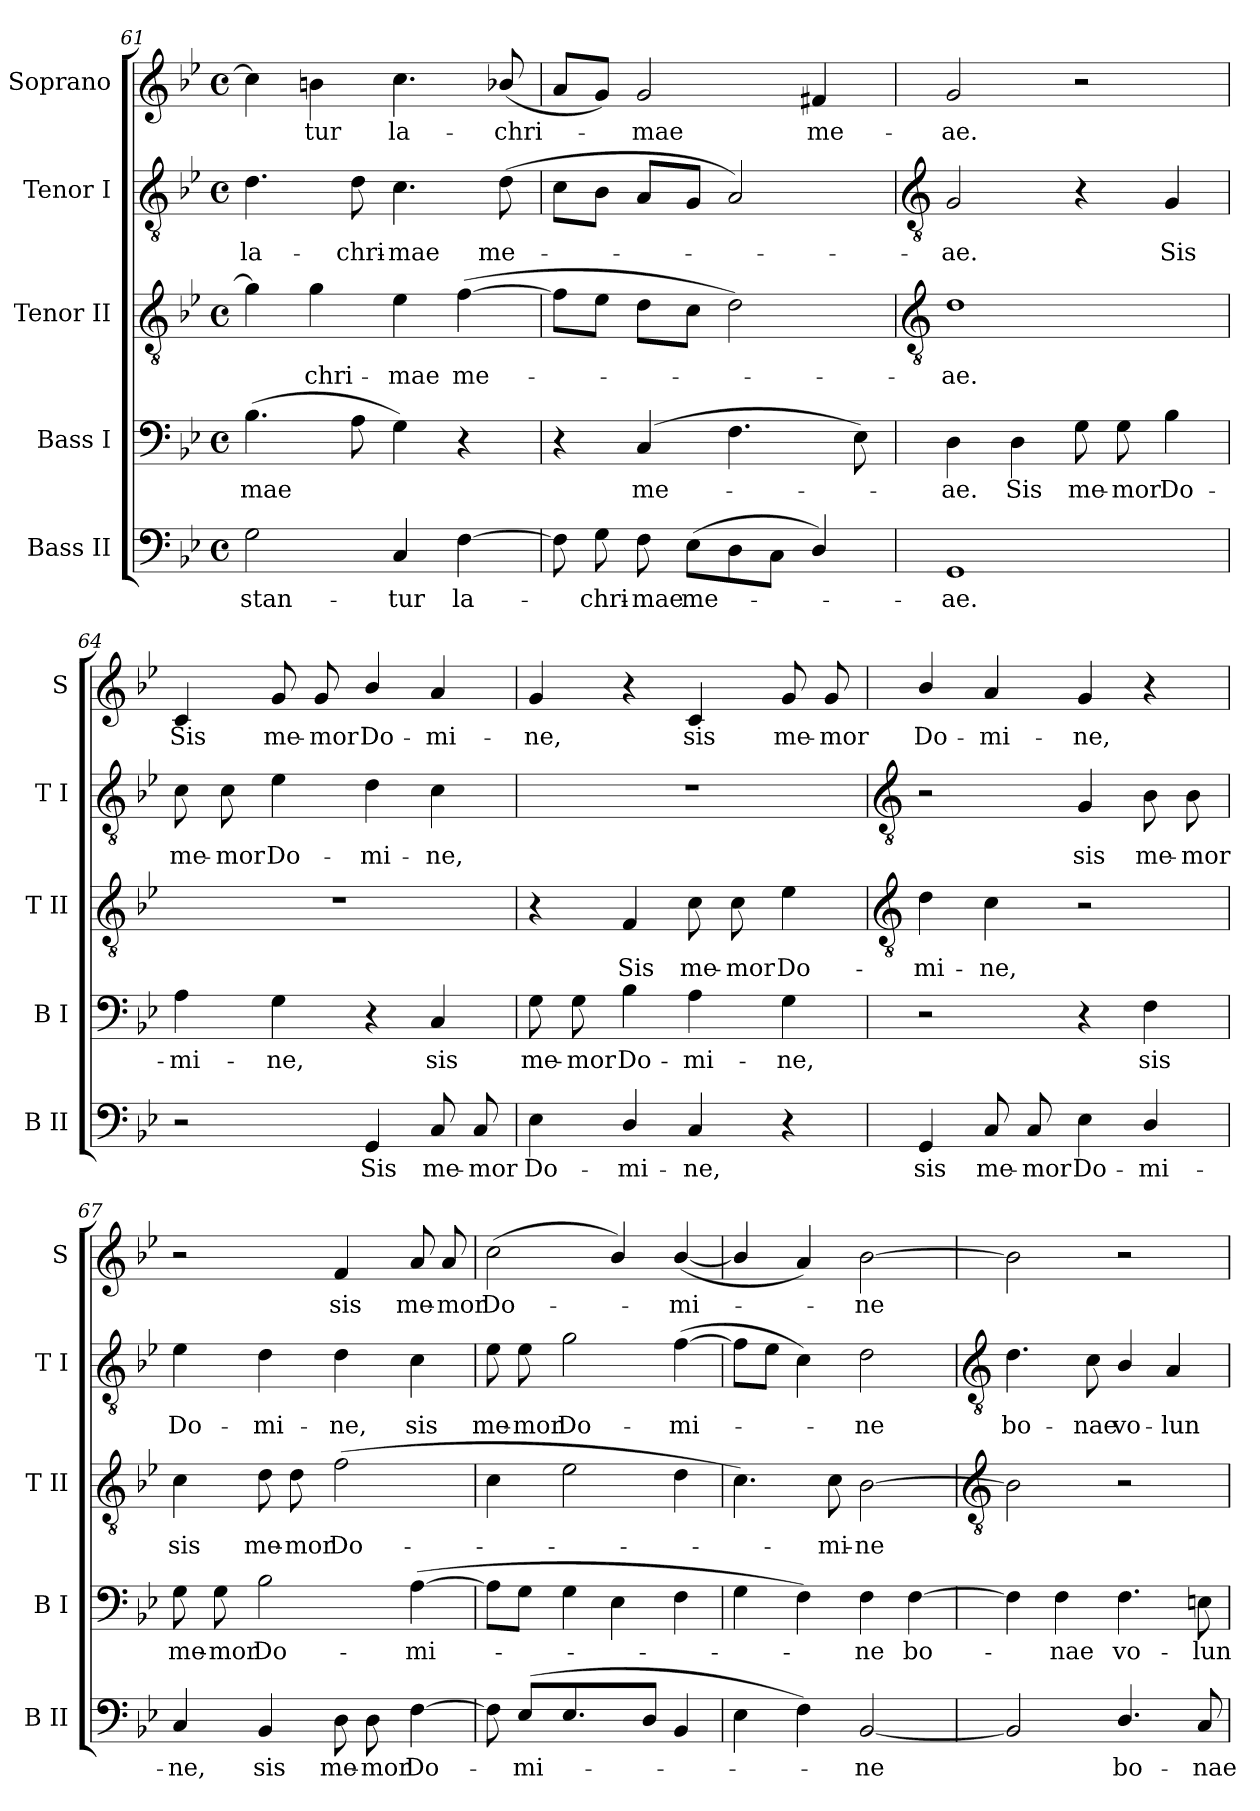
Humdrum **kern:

**kern	**text	**kern	**text	**kern	**text	**kern	**text	**kern	**text
*part5	*part5	*part4	*part4	*part3	*part3	*part2	*part2	*part1	*part1
*staff5	*staff5	*staff4	*staff4	*staff3	*staff3	*staff2	*staff2	*staff1	*staff1
*I"Bass II	*	*I"Bass I	*	*I"Tenor II	*	*I"Tenor I	*	*I"Soprano	*
*I'B II	*	*I'B I	*	*I'T II	*	*I'T I	*	*I'S	*
*clefF4	*	*clefF4	*	*clefGv2	*	*clefGv2	*	*clefG2	*
*k[b-e-]	*	*k[b-e-]	*	*k[b-e-]	*	*k[b-e-]	*	*k[b-e-]	*
*B-:	*	*B-:	*	*B-:	*	*B-:	*	*B-:	*
*M4/4	*	*M4/4	*	*M4/4	*	*M4/4	*	*M4/4	*
*met(c)	*	*met(c)	*	*met(c)	*	*met(c)	*	*met(c)	*
=61	=61	=61	=61	=61	=61	=61	=61	=61	=61
!	!LO:LY:b	!	!LO:LY:b	!	!	!	!LO:LY:b	!	!
2G	-stan-	(>4.B-	-mae	4g]	.	4.d	la-	4cc]	.
!	!	!	!	!	!LO:LY:b	!	!	!	!LO:LY:b
.	.	.	.	4g	chri-	.	.	4bn	tur
!	!	!	!	!	!	!	!LO:LY:b	!	!
.	.	8A	.	.	.	8d	-chri-	.	.
!	!LO:LY:b	!	!	!	!LO:LY:b	!	!LO:LY:b	!	!LO:LY:b
4C	-tur	4G)	.	4e-	-mae	4.c	-mae	4.cc	la-
!	!LO:LY:b	!	!	!	!LO:LY:b	!	!	!	!
[4F	la-	4r	.	(>[4f	me-	.	.	.	.
!	!	!	!	!	!	!	!LO:LY:b	!	!LO:LY:b
.	.	.	.	.	.	(<8d	me-	(<8b-X/	-chri-
=62	=62	=62	=62	=62	=62	=62	=62	=62	=62
8F]	.	4r	.	8fL]	.	8cL	.	8aL	.
!	!LO:LY:b	!	!	!	!	!	!	!	!
8G	chri-	.	.	8e-J	.	8B-J	.	8gJ)	.
!	!LO:LY:b	!	!LO:LY:b	!	!	!	!	!	!LO:LY:b
8F	-mae	(>4C	me-	8dL	.	8AL	.	2g	mae
!	!LO:LY:b	!	!	!	!	!	!	!	!
(>8E-L	me-	.	.	8cJ	.	8GJ	.	.	.
8D	.	4.F	.	2d)	.	2A)	.	.	.
8CJ	.	.	.	.	.	.	.	.	.
!	!	!	!	!	!	!	!	!	!LO:LY:b
4D/)	.	.	.	.	.	.	.	4f#X	me-
.	.	8E-)	.	.	.	.	.	.	.
!!LO:LB:g=z
=63	=63	=63	=63	=63	=63	=63	=63	=63	=63
*	*	*	*	*clefGv2	*	*clefGv2	*	*	*
!	!LO:LY:b	!	!LO:LY:b	!	!LO:LY:b	!	!LO:LY:b	!	!LO:LY:b
1GG	ae.	4D	ae.	1d	ae.	2G	ae.	2g	-ae.
!	!	!	!LO:LY:b	!	!	!	!	!	!
.	.	4D	Sis	.	.	.	.	.	.
!	!	!	!LO:LY:b	!	!	!	!	!	!
.	.	8G	me-	.	.	4r	.	2r	.
!	!	!	!LO:LY:b	!	!	!	!	!	!
.	.	8G	-mor	.	.	.	.	.	.
!	!	!	!LO:LY:b	!	!	!	!LO:LY:b	!	!
.	.	4B-	Do-	.	.	4G	Sis	.	.
=64	=64	=64	=64	=64	=64	=64	=64	=64	=64
!	!	!	!LO:LY:b	!	!	!	!LO:LY:b	!	!LO:LY:b
2r	.	4A	-mi-	1r	.	8c	me-	4c	Sis
!	!	!	!	!	!	!	!LO:LY:b	!	!
.	.	.	.	.	.	8c	-mor	.	.
!	!	!	!LO:LY:b	!	!	!	!LO:LY:b	!	!LO:LY:b
.	.	4G	-ne,	.	.	4e-	Do-	8g	me-
!	!	!	!	!	!	!	!	!	!LO:LY:b
.	.	.	.	.	.	.	.	8g	-mor
!	!LO:LY:b	!	!	!	!	!	!LO:LY:b	!	!LO:LY:b
4GG	Sis	4r	.	.	.	4d	-mi-	4b-/	Do-
!	!LO:LY:b	!	!LO:LY:b	!	!	!	!LO:LY:b	!	!LO:LY:b
8C	me-	4C	sis	.	.	4c	-ne,	4a	-mi-
!	!LO:LY:b	!	!	!	!	!	!	!	!
8C	-mor	.	.	.	.	.	.	.	.
=65	=65	=65	=65	=65	=65	=65	=65	=65	=65
!	!LO:LY:b	!	!LO:LY:b	!	!	!	!	!	!LO:LY:b
4E-	Do-	8G	me-	4r	.	1r	.	4g	-ne,
!	!	!	!LO:LY:b	!	!	!	!	!	!
.	.	8G	-mor	.	.	.	.	.	.
!	!LO:LY:b	!	!LO:LY:b	!	!LO:LY:b	!	!	!	!
4D/	-mi-	4B-	Do-	4F	Sis	.	.	4r	.
!	!LO:LY:b	!	!LO:LY:b	!	!LO:LY:b	!	!	!	!LO:LY:b
4C	-ne,	4A	-mi-	8c	me-	.	.	4c	sis
!	!	!	!	!	!LO:LY:b	!	!	!	!
.	.	.	.	8c	-mor	.	.	.	.
!	!	!	!LO:LY:b	!	!LO:LY:b	!	!	!	!LO:LY:b
4r	.	4G	-ne,	4e-	Do-	.	.	8g	me-
!	!	!	!	!	!	!	!	!	!LO:LY:b
.	.	.	.	.	.	.	.	8g	-mor
!!LO:LB:g=z
=66	=66	=66	=66	=66	=66	=66	=66	=66	=66
*	*	*	*	*clefGv2	*	*clefGv2	*	*	*
!	!LO:LY:b	!	!	!	!LO:LY:b	!	!	!	!LO:LY:b
4GG	sis	2r	.	4d	-mi-	2r	.	4b-/	Do-
!	!LO:LY:b	!	!	!	!LO:LY:b	!	!	!	!LO:LY:b
8C	me-	.	.	4c	-ne,	.	.	4a	-mi-
!	!LO:LY:b	!	!	!	!	!	!	!	!
8C	-mor	.	.	.	.	.	.	.	.
!	!LO:LY:b	!	!	!	!	!	!LO:LY:b	!	!LO:LY:b
4E-	Do-	4r	.	2r	.	4G	sis	4g	-ne,
!	!LO:LY:b	!	!LO:LY:b	!	!	!	!LO:LY:b	!	!
4D/	-mi-	4F	sis	.	.	8B-	me-	4r	.
!	!	!	!	!	!	!	!LO:LY:b	!	!
.	.	.	.	.	.	8B-	-mor	.	.
=67	=67	=67	=67	=67	=67	=67	=67	=67	=67
!	!LO:LY:b	!	!LO:LY:b	!	!LO:LY:b	!	!LO:LY:b	!	!
4C	-ne,	8G	me-	4c	sis	4e-	Do-	2r	.
!	!	!	!LO:LY:b	!	!	!	!	!	!
.	.	8G	-mor	.	.	.	.	.	.
!	!LO:LY:b	!	!LO:LY:b	!	!LO:LY:b	!	!LO:LY:b	!	!
4BB-	sis	2B-	Do-	8d	me-	4d	-mi-	.	.
!	!	!	!	!	!LO:LY:b	!	!	!	!
.	.	.	.	8d	-mor	.	.	.	.
!	!LO:LY:b	!	!	!	!LO:LY:b	!	!LO:LY:b	!	!LO:LY:b
8D	me-	.	.	(>2f	Do-	4d	-ne,	4f	sis
!	!LO:LY:b	!	!	!	!	!	!	!	!
8D	-mor	.	.	.	.	.	.	.	.
!	!LO:LY:b	!	!LO:LY:b	!	!	!	!LO:LY:b	!	!LO:LY:b
[4F	Do-	(>[4A	-mi-	.	.	4c	sis	8a	me-
!	!	!	!	!	!	!	!	!	!LO:LY:b
.	.	.	.	.	.	.	.	8a	-mor
=68	=68	=68	=68	=68	=68	=68	=68	=68	=68
!	!	!	!	!	!	!	!LO:LY:b	!	!LO:LY:b
8F]	.	8AL]	.	4c	.	8e-	me-	(<2cc	Do-
!	!LO:LY:b	!	!	!	!	!	!LO:LY:b	!	!
(>8E-L	mi-	8GJ	.	.	.	8e-	-mor	.	.
!	!	!	!	!	!	!	!LO:LY:b	!	!
4.E-	.	4G	.	2e-	.	2g	Do-	.	.
.	.	4E-	.	.	.	.	.	4b-/)	.
8D/J	.	.	.	.	.	.	.	.	.
!	!	!	!	!	!	!	!LO:LY:b	!	!LO:LY:b
4BB-	.	4F	.	4d	.	(>[4f	-mi-	(<[4b-/	mi-
=69	=69	=69	=69	=69	=69	=69	=69	=69	=69
4E-	.	4G	.	4.c)	.	8fL]	.	4b-/]	.
.	.	.	.	.	.	8e-J	.	.	.
4F)	.	4F)	.	.	.	4c)	.	4a)	.
!	!	!	!	!	!LO:LY:b	!	!	!	!
.	.	.	.	8c	mi-	.	.	.	.
!	!LO:LY:b	!	!LO:LY:b	!	!LO:LY:b	!	!LO:LY:b	!	!LO:LY:b
[2BB-	ne	4F	ne	[2B-	-ne	2d	ne	[2b-	ne
!	!	!	!LO:LY:b	!	!	!	!	!	!
.	.	[4F	bo-	.	.	.	.	.	.
!!LO:LB:g=z
=70	=70	=70	=70	=70	=70	=70	=70	=70	=70
*	*	*	*	*clefGv2	*	*clefGv2	*	*	*
!	!	!	!	!	!	!	!LO:LY:b	!	!
2BB-]	.	4F]	.	2B-]	.	4.d	bo-	2b-]	.
!	!	!	!LO:LY:b	!	!	!	!	!	!
.	.	4F	nae	.	.	.	.	.	.
!	!	!	!	!	!	!	!LO:LY:b	!	!
.	.	.	.	.	.	8c	-nae	.	.
!	!LO:LY:b	!	!LO:LY:b	!	!	!	!LO:LY:b	!	!
4.D/	bo-	4.F	vo-	2r	.	4B-/	vo-	2r	.
!	!	!	!	!	!	!	!LO:LY:b	!	!
.	.	.	.	.	.	4A	-lun-	.	.
!	!LO:LY:b	!	!LO:LY:b	!	!	!	!	!	!
8C	-nae	8En	-lun-	.	.	.	.	.	.
=	=	=	=	=	=	=	=	=	=
*-	*-	*-	*-	*-	*-	*-	*-	*-	*-
